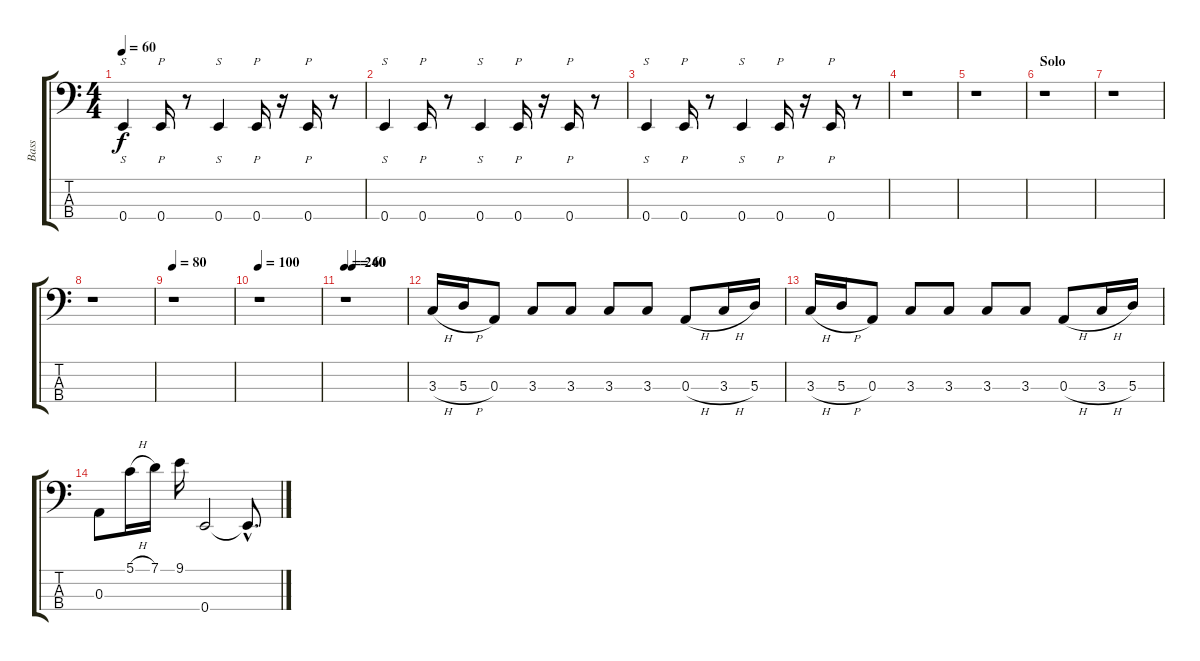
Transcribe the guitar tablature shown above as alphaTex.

\track ("Bass" "Bass") {instrument electricbassfinger}
\staff {score tabs}
\tuning (G2 D2 A1 E1) {hide}
\ts (4 4)
\tempo 60
\clef f4
\ks c
0.4.4{s dy f} 0.4.16{p} r.8 0.4.4{s} 0.4.16{p} r.16 0.4.16{p} r.8 |
0.4.4{s} 0.4.16{p} r.8 0.4.4{s} 0.4.16{p} r.16 0.4.16{p} r.8 |
0.4.4{s} 0.4.16{p} r.8 0.4.4{s} 0.4.16{p} r.16 0.4.16{p} r.8 |
r.1 |
r.1 |
\section ("" "Solo")
r.1 |
r.1 |
r.1 |
\tempo 80
r.1 |
\tempo 100
r.1 |
\tempo 240
\tempo (60 0.125)
r.1 |
3.3{h}.16{instrument electricbassfinger} 5.3{h}.16 0.3.8 3.3.8 3.3.8 3.3.8 3.3.8 0.3{h}.8 3.3{h}.16 5.3.16 |
3.3{h}.16 5.3{h}.16 0.3.8 3.3.8 3.3.8 3.3.8 3.3.8 0.3{h}.8 3.3{h}.16 5.3.16 |
0.3.8 5.1{h}.16 7.1.16 9.1.16 0.4.2 0.4{hac t}.8{d}
